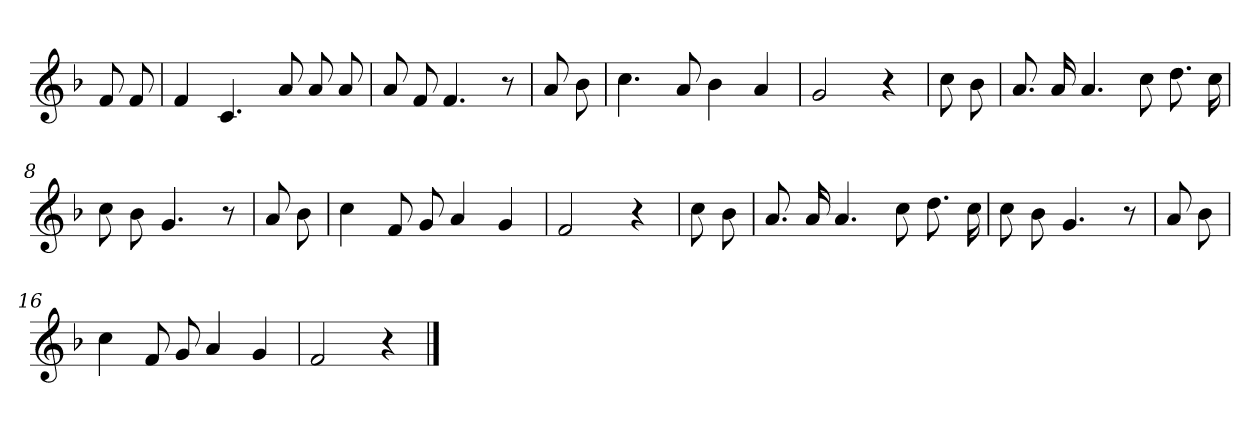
**kern
*part1
*staff1
*clefG2
*k[b-]
*F:
=
8f
8f
=1
4f
4.c
8a
8a
8a
=2
8a
8f
4.f
8r
=3
8a
8b-
=4
4.cc
8a
4b-
4a
=5
2g
4r
=6
8cc
8b-
=7
8.a
16a
4.a
8cc
8.dd
16cc
=8
8cc
8b-
4.g
8r
=9
8a
8b-
=10
4cc
8f
8g
4a
4g
=11
2f
4r
=12
8cc
8b-
=13
8.a
16a
4.a
8cc
8.dd
16cc
=14
8cc
8b-
4.g
8r
=15
8a
8b-
=16
4cc
8f
8g
4a
4g
=17
2f
4r
==
*-
